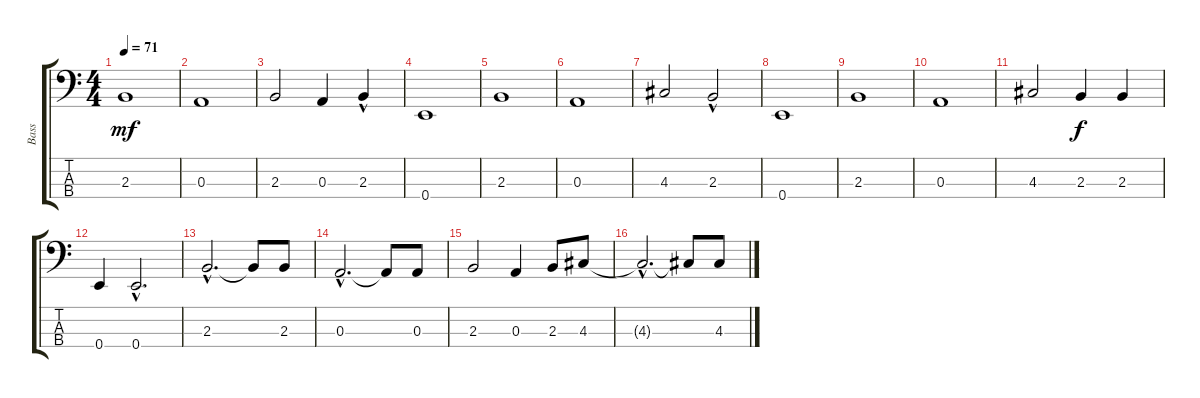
\track ("Bass" "Bass") {instrument electricbassfinger}
\staff {score tabs}
\tuning (G2 D2 A1 E1) {hide}
\ts (4 4)
\tempo 71
\clef f4
\ks c
2.3.1{dy mf} |
0.3.1 |
2.3.2 0.3.4 2.3{hac}.4 |
0.4.1 |
2.3.1 |
0.3.1 |
4.3.2 2.3{hac}.2 |
0.4.1 |
2.3.1 |
0.3.1 |
4.3.2 2.3.4{dy f} 2.3.4 |
0.4.4 0.4{hac}.2{d} |
2.3{hac}.2{d} 2.3{t}.8 2.3.8 |
0.3{hac}.2{d} 0.3{t}.8 0.3.8 |
2.3.2 0.3.4 2.3.8 4.3.8 |
4.3{hac t}.2{d} 4.3{t}.8 4.3.8
